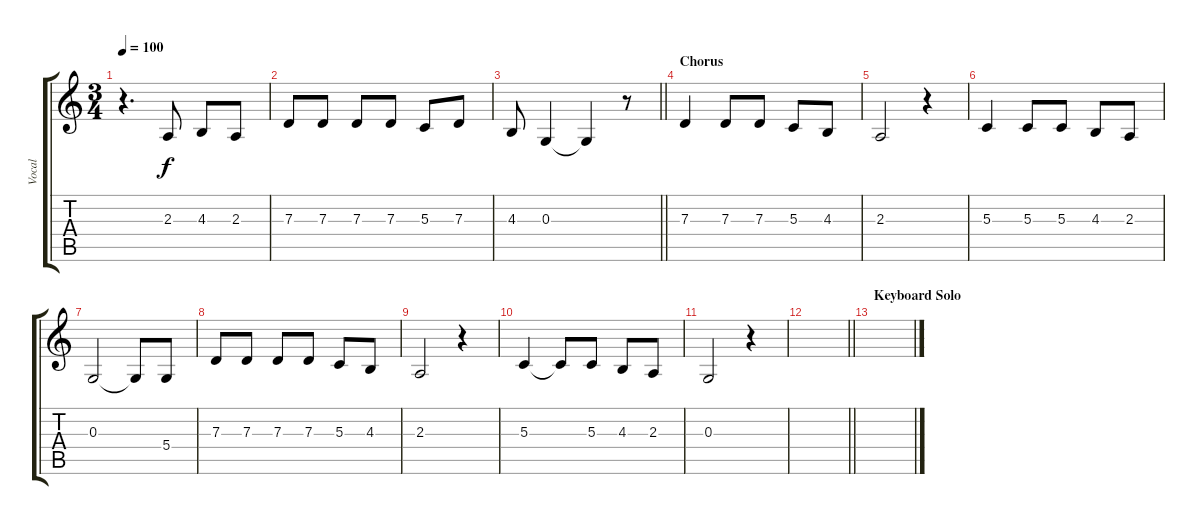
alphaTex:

\track ("Vocal" "Vocal") {instrument flute}
\staff {score tabs}
\tuning (E4 B3 G3 D3 A2 E2) {hide}
\ts (3 4)
\tempo 100
\clef g2
\ks c
r.4{d dy f} 2.3.8 4.3.8 2.3.8 |
7.3.8 7.3.8 7.3.8 7.3.8 5.3.8 7.3.8 |
\barLineRight lightlight
4.3.8 0.3.4 0.3{t}.4 r.8 |
\section ("" "Chorus")
7.3.4 7.3.8 7.3.8 5.3.8 4.3.8 |
2.3.2 r.4 |
5.3.4 5.3.8 5.3.8 4.3.8 2.3.8 |
0.3.2 0.3{t}.8 5.4.8 |
7.3.8 7.3.8 7.3.8 7.3.8 5.3.8 4.3.8 |
2.3.2 r.4 |
5.3.4 5.3{t}.8 5.3.8 4.3.8 2.3.8 |
0.3.2 r.4 |
\barLineRight lightlight
|
\section ("" "Keyboard Solo")
